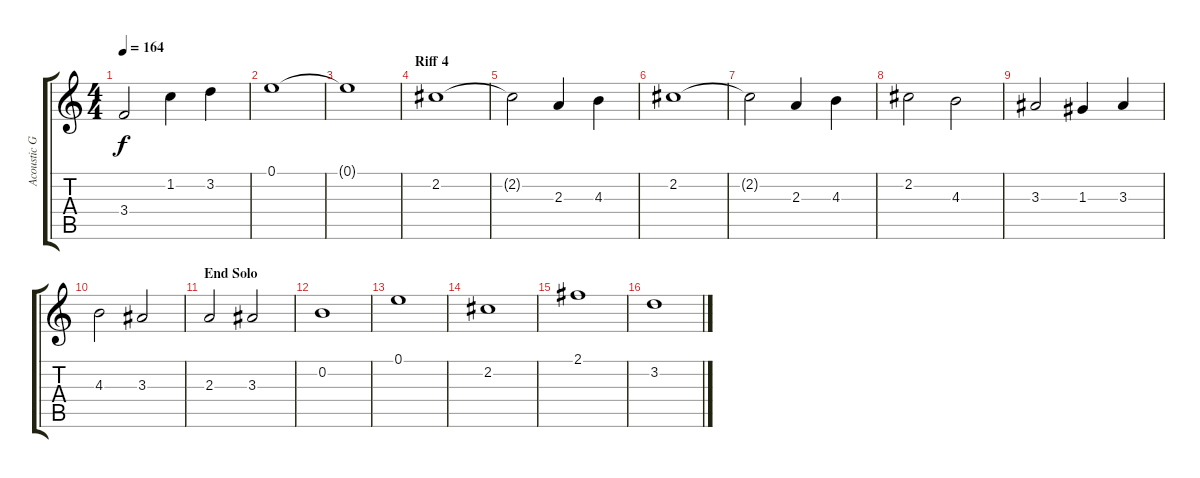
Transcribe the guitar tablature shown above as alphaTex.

\track ("Acoustic Guitar 1" "Acoustic G") {instrument acousticguitarnylon}
\staff {score tabs}
\tuning (E4 B3 G3 D3 A2 E2) {hide}
\ts (4 4)
\tempo 164
\clef g2
\ks c
3.4.2{dy f} 1.2.4 3.2.4 |
0.1.1 |
0.1{t}.1 |
\section ("" "Riff 4")
2.2.1 |
2.2{t}.2 2.3.4 4.3.4 |
2.2.1 |
2.2{t}.2 2.3.4 4.3.4 |
2.2.2 4.3.2 |
3.3.2 1.3.4 3.3.4 |
4.3.2 3.3.2 |
\section ("" "End Solo")
2.3.2 3.3.2 |
0.2.1 |
0.1.1 |
2.2.1 |
2.1.1 |
3.2.1
